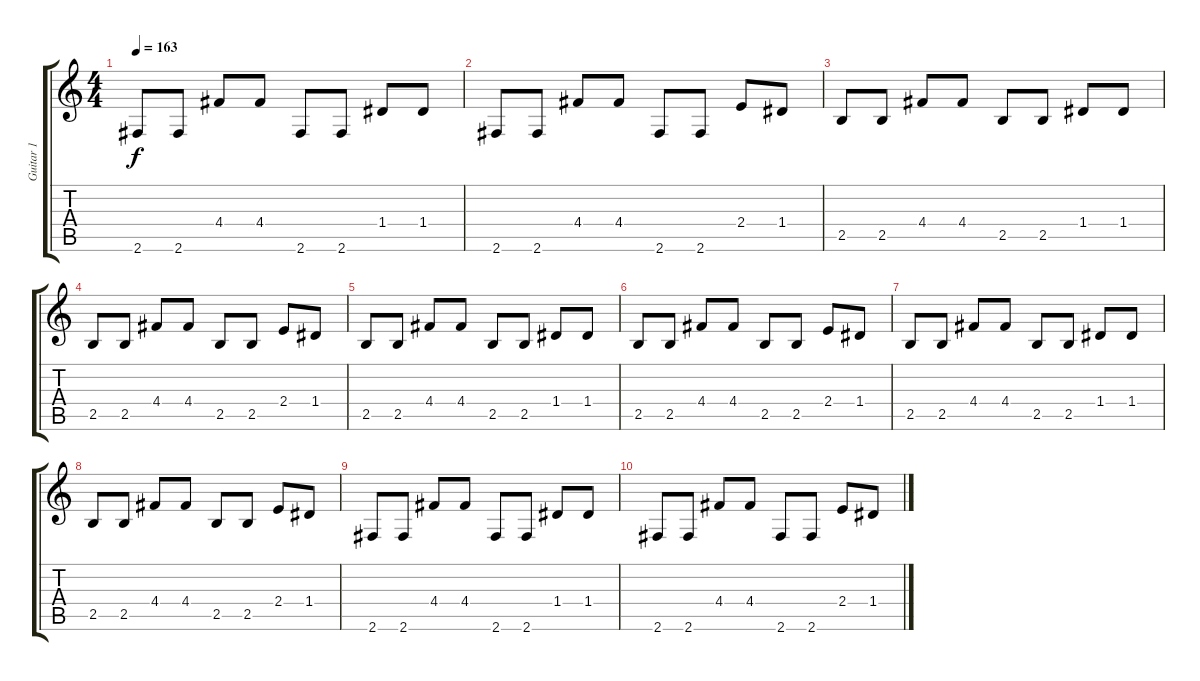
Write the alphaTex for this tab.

\track ("Guitar 1" "Guitar 1") {instrument overdrivenguitar}
\staff {score tabs}
\tuning (E4 B3 G3 D3 A2 E2) {hide}
\ts (4 4)
\tempo 163
\clef g2
\ks c
2.6.8{dy f} 2.6.8 4.4.8 4.4.8 2.6.8 2.6.8 1.4.8 1.4.8 |
2.6.8 2.6.8 4.4.8 4.4.8 2.6.8 2.6.8 2.4.8 1.4.8 |
2.5.8 2.5.8 4.4.8 4.4.8 2.5.8 2.5.8 1.4.8 1.4.8 |
2.5.8 2.5.8 4.4.8 4.4.8 2.5.8 2.5.8 2.4.8 1.4.8 |
2.5.8 2.5.8 4.4.8 4.4.8 2.5.8 2.5.8 1.4.8 1.4.8 |
2.5.8 2.5.8 4.4.8 4.4.8 2.5.8 2.5.8 2.4.8 1.4.8 |
2.5.8 2.5.8 4.4.8 4.4.8 2.5.8 2.5.8 1.4.8 1.4.8 |
2.5.8{volume 0} 2.5.8 4.4.8 4.4.8 2.5.8 2.5.8 2.4.8 1.4.8 |
2.6.8 2.6.8 4.4.8 4.4.8 2.6.8 2.6.8 1.4.8 1.4.8 |
2.6.8 2.6.8 4.4.8 4.4.8 2.6.8 2.6.8 2.4.8 1.4.8
